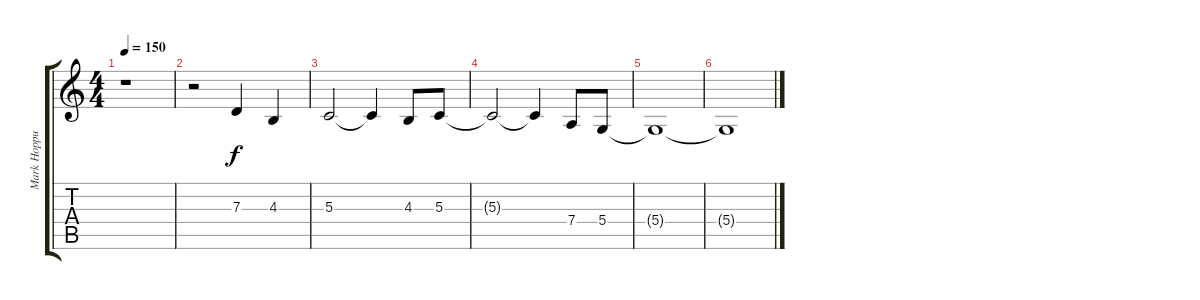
\track ("Mark Hoppus (Guest Vocals)" "Mark Hoppu") {instrument lead2sawtooth}
\staff {score tabs}
\tuning (E4 B3 G3 D3 A2 E2) {hide}
\ts (4 4)
\tempo 150
\clef g2
\ks c
r.1{dy f} |
r.2 7.3.4 4.3.4 |
5.3.2 5.3{t}.4 4.3.8 5.3.8 |
5.3{t}.2 5.3{t}.4 7.4.8 5.4.8 |
5.4{t}.1 |
5.4{t}.1
